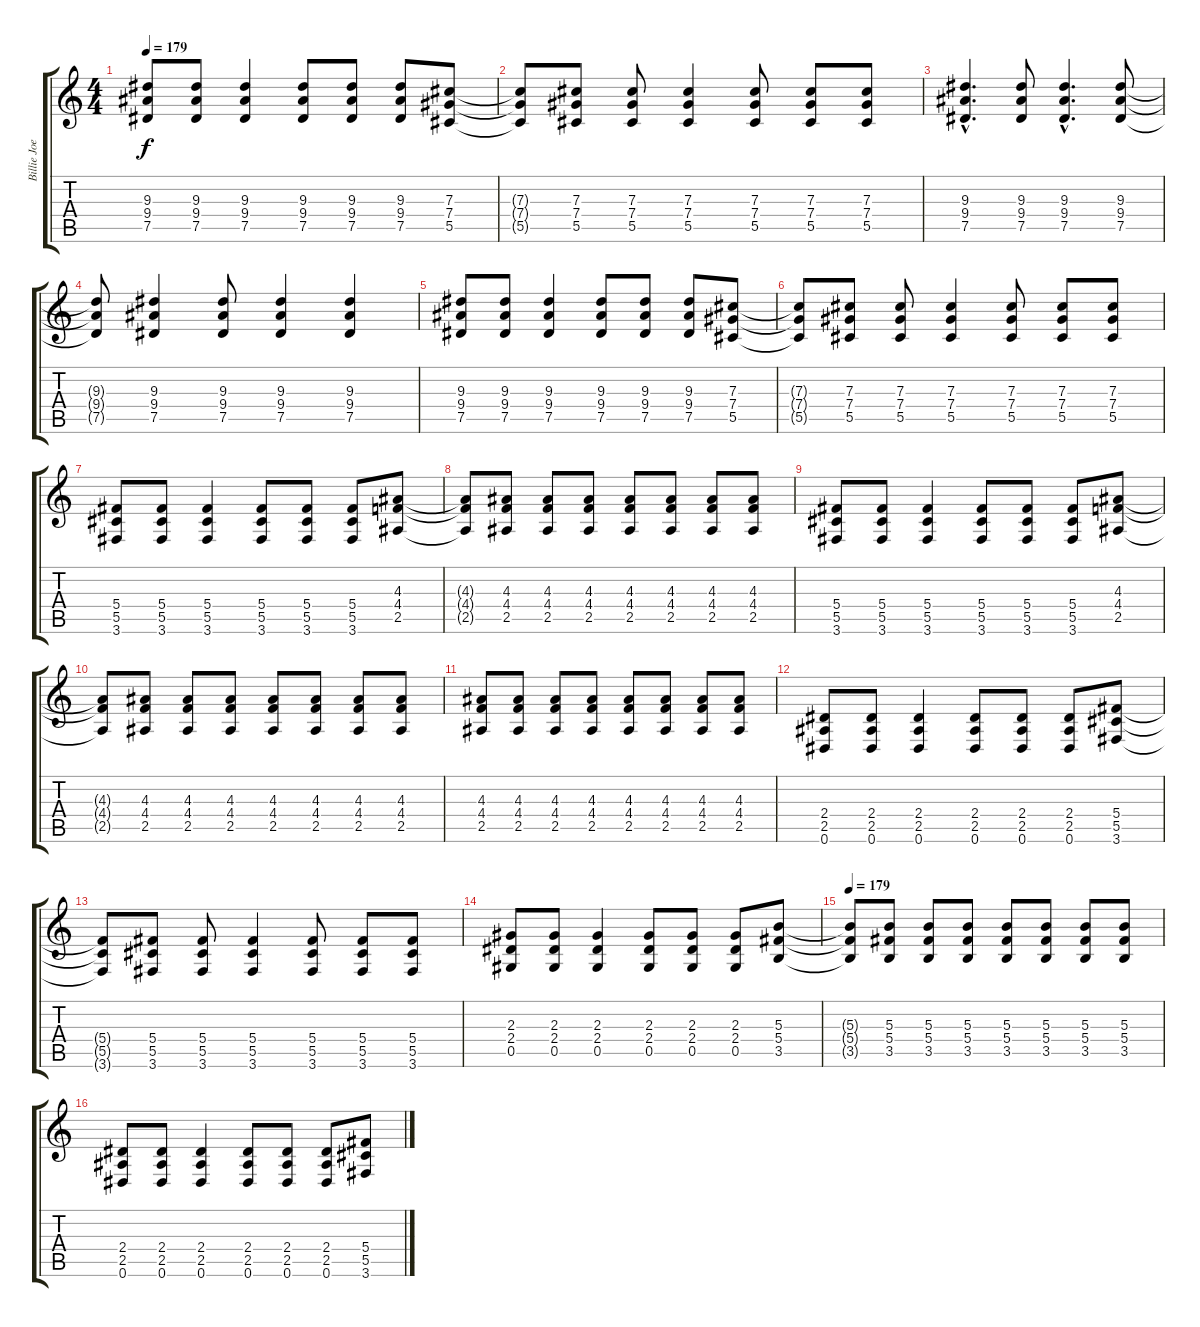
\track ("Billie Joe Guitar" "Billie Joe") {instrument distortionguitar}
\staff {score tabs}
\tuning (Eb4 Bb3 Gb3 Db3 Ab2 Eb2) {hide}
\ts (4 4)
\tempo 179
\clef g2
\ks c
(9.3 9.4 7.5).8{dy f} (9.3 9.4 7.5).8 (9.3 9.4 7.5).4 (9.3 9.4 7.5).8 (9.3 9.4 7.5).8 (9.3 9.4 7.5).8 (7.3 7.4 5.5).8 |
(7.3{t} 7.4{t} 5.5{t}).8 (7.3 7.4 5.5).8 (7.3 7.4 5.5).8 (7.3 7.4 5.5).4 (7.3 7.4 5.5).8 (7.3 7.4 5.5).8 (7.3 7.4 5.5).8 |
(9.3{hac} 9.4{hac} 7.5{hac}).4{d} (9.3 9.4 7.5).8 (9.3{hac} 9.4{hac} 7.5{hac}).4{d} (9.3 9.4 7.5).8 |
(9.3{t} 9.4{t} 7.5{t}).8 (9.3 9.4 7.5).4 (9.3 9.4 7.5).8 (9.3 9.4 7.5).4 (9.3 9.4 7.5).4 |
(9.3 9.4 7.5).8 (9.3 9.4 7.5).8 (9.3 9.4 7.5).4 (9.3 9.4 7.5).8 (9.3 9.4 7.5).8 (9.3 9.4 7.5).8 (7.3 7.4 5.5).8 |
(7.3{t} 7.4{t} 5.5{t}).8 (7.3 7.4 5.5).8 (7.3 7.4 5.5).8 (7.3 7.4 5.5).4 (7.3 7.4 5.5).8 (7.3 7.4 5.5).8 (7.3 7.4 5.5).8 |
(5.4 5.5 3.6).8 (5.4 5.5 3.6).8 (5.4 5.5 3.6).4 (5.4 5.5 3.6).8 (5.4 5.5 3.6).8 (5.4 5.5 3.6).8 (4.3 4.4 2.5).8 |
(4.3{t} 4.4{t} 2.5{t}).8 (4.3 4.4 2.5).8 (4.3 4.4 2.5).8 (4.3 4.4 2.5).8 (4.3 4.4 2.5).8 (4.3 4.4 2.5).8 (4.3 4.4 2.5).8 (4.3 4.4 2.5).8 |
(5.4 5.5 3.6).8 (5.4 5.5 3.6).8 (5.4 5.5 3.6).4 (5.4 5.5 3.6).8 (5.4 5.5 3.6).8 (5.4 5.5 3.6).8 (4.3 4.4 2.5).8 |
(4.3{t} 4.4{t} 2.5{t}).8 (4.3 4.4 2.5).8 (4.3 4.4 2.5).8 (4.3 4.4 2.5).8 (4.3 4.4 2.5).8 (4.3 4.4 2.5).8 (4.3 4.4 2.5).8 (4.3 4.4 2.5).8 |
(4.3 4.4 2.5).8 (4.3 4.4 2.5).8 (4.3 4.4 2.5).8 (4.3 4.4 2.5).8 (4.3 4.4 2.5).8 (4.3 4.4 2.5).8 (4.3 4.4 2.5).8 (4.3 4.4 2.5).8 |
(2.4 2.5 0.6).8 (2.4 2.5 0.6).8 (2.4 2.5 0.6).4 (2.4 2.5 0.6).8 (2.4 2.5 0.6).8 (2.4 2.5 0.6).8 (5.4 5.5 3.6).8 |
(5.4{t} 5.5{t} 3.6{t}).8 (5.4 5.5 3.6).8 (5.4 5.5 3.6).8 (5.4 5.5 3.6).4 (5.4 5.5 3.6).8 (5.4 5.5 3.6).8 (5.4 5.5 3.6).8 |
(2.3 2.4 0.5).8 (2.3 2.4 0.5).8 (2.3 2.4 0.5).4 (2.3 2.4 0.5).8 (2.3 2.4 0.5).8 (2.3 2.4 0.5).8 (5.3 5.4 3.5).8 |
\tempo 179
(5.3{t} 5.4{t} 3.5{t}).8 (5.3 5.4 3.5).8 (5.3 5.4 3.5).8 (5.3 5.4 3.5).8 (5.3 5.4 3.5).8 (5.3 5.4 3.5).8 (5.3 5.4 3.5).8 (5.3 5.4 3.5).8 |
(2.4 2.5 0.6).8 (2.4 2.5 0.6).8 (2.4 2.5 0.6).4 (2.4 2.5 0.6).8 (2.4 2.5 0.6).8 (2.4 2.5 0.6).8 (5.4 5.5 3.6).8
